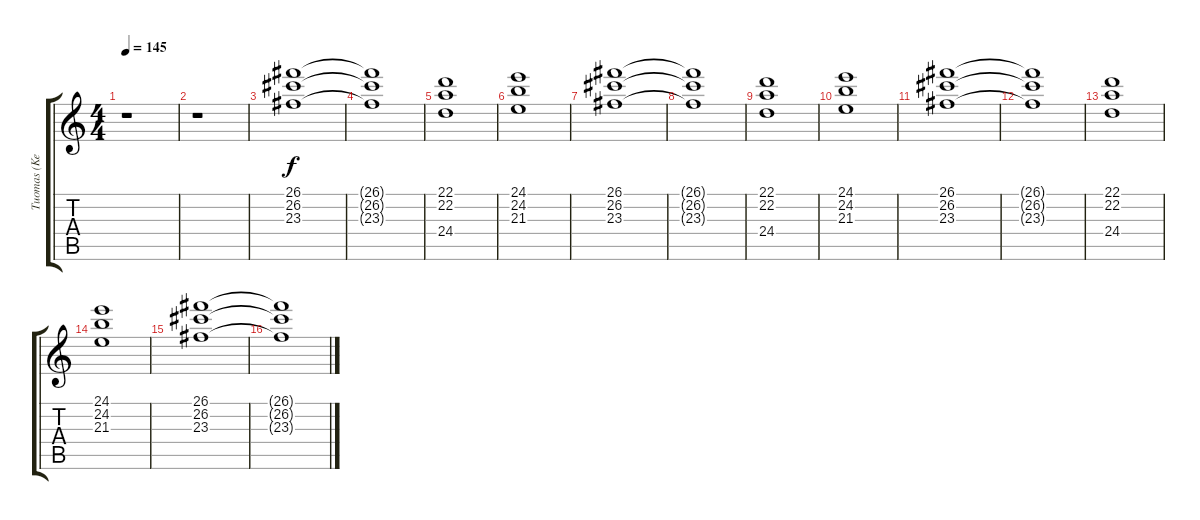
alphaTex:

\track ("Tuomas (Keyboard 2)" "Tuomas (Ke") {instrument fx6goblins}
\staff {score tabs}
\tuning (E4 B3 G3 D3 A2 E2) {hide}
\ts (4 4)
\tempo 145
\clef g2
\ks c
r.1{dy f} |
r.1 |
(26.1 26.2 23.3).1 |
(26.1{t} 26.2{t} 23.3{t}).1 |
(22.1 22.2 24.4).1 |
(24.1 24.2 21.3).1 |
(26.1 26.2 23.3).1 |
(26.1{t} 26.2{t} 23.3{t}).1 |
(22.1 22.2 24.4).1 |
(24.1 24.2 21.3).1 |
(26.1 26.2 23.3).1 |
(26.1{t} 26.2{t} 23.3{t}).1 |
(22.1 22.2 24.4).1 |
(24.1 24.2 21.3).1 |
(26.1 26.2 23.3).1 |
(26.1{t} 26.2{t} 23.3{t}).1
